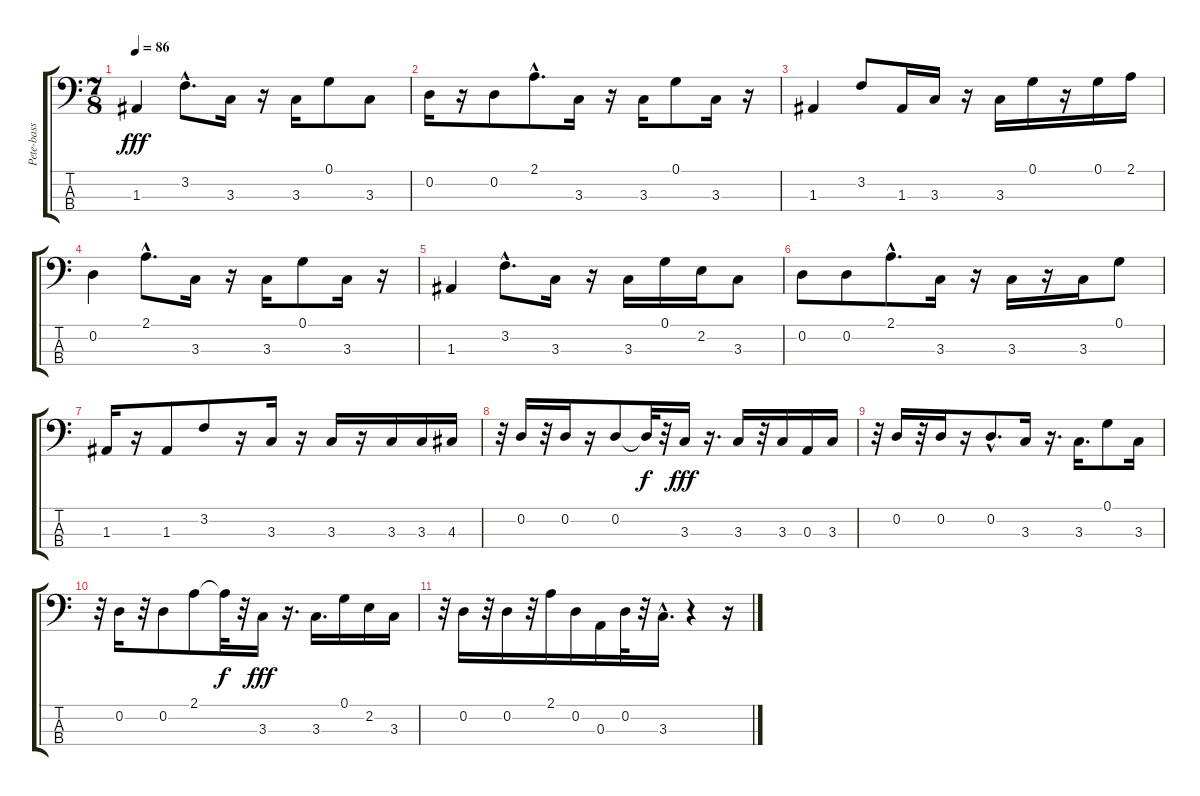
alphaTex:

\track ("Pete-bass" "Pete-bass") {instrument electricbassfinger}
\staff {score tabs}
\tuning (G2 D2 A1 E1) {hide}
\ts (7 8)
\tempo 86
\clef f4
\ks c
1.3.4{dy fff} 3.2{hac}.8{d} 3.3.16 r.16 3.3.16 0.1.8 3.3.8 |
0.2.16 r.16 0.2.8 2.1{hac}.8{d} 3.3.16 r.16 3.3.16 0.1.8 3.3.16 r.16 |
1.3.4 3.2.8 1.3.16 3.3.16 r.16 3.3.16 0.1.16 r.16 0.1.16 2.1.16 |
0.2.4 2.1{hac}.8{d} 3.3.16 r.16 3.3.16 0.1.8 3.3.16 r.16 |
1.3.4 3.2{hac}.8{d} 3.3.16 r.16 3.3.16 0.1.16 2.2.16 3.3.8 |
0.2.8 0.2.8 2.1{hac}.8{d} 3.3.16 r.16 3.3.16 r.16 3.3.16 0.1.8 |
1.3.16 r.16 1.3.8 3.2.8 r.16 3.3.16 r.16 3.3.16 r.16 3.3.16 3.3.16 4.3.16 |
r.32 0.2.16 r.32 0.2.16 r.16 0.2.8 0.2{t}.32{dy f} r.32 3.3.16{dy fff} r.16{d} 3.3.16 r.32 3.3.16 0.3.16 3.3.16 |
r.32 0.2.16 r.32 0.2.16 r.16 0.2{hac}.8{d} 3.3.16 r.16{d} 3.3.16{d} 0.1.8 3.3.16 |
r.32 0.2.16 r.32 0.2.8 2.1.8 2.1{t}.32{dy f} r.32 3.3.16{dy fff} r.16{d} 3.3.16{d} 0.1.16 2.2.16 3.3.16 |
r.32 0.2.16 r.32 0.2.16 r.32 2.1.16 0.2.16 0.3.16 0.2.32 r.32 3.3{hac}.16{d} r.4 r.16
